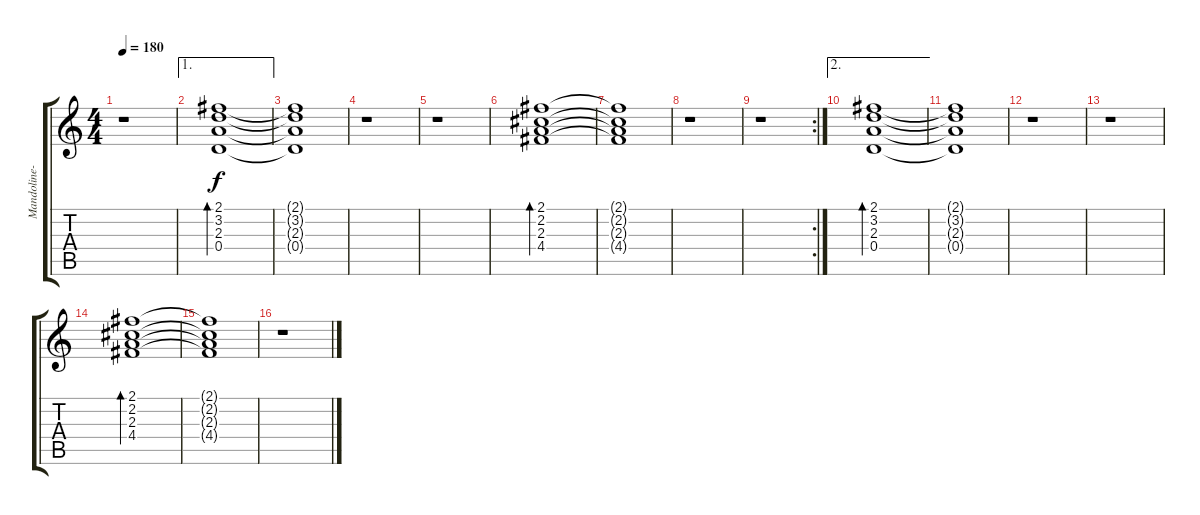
\track ("Mandoline-synth" "Mandoline-") {instrument electricguitarclean}
\staff {score tabs}
\tuning (E4 B3 G3 D3 A2 E2) {hide}
\ts (4 4)
\tempo 180
\clef g2
\ks c
r.1{dy f} |
\ae 1
(2.1 3.2 2.3 0.4).1{bd 240} |
(2.1{t} 3.2{t} 2.3{t} 0.4{t}).1 |
r.1 |
r.1 |
(2.1 2.2 2.3 4.4).1{bd 240} |
(2.1{t} 2.2{t} 2.3{t} 4.4{t}).1 |
r.1 |
\rc 2
r.1 |
\ae 2
(2.1 3.2 2.3 0.4).1{bd 240} |
(2.1{t} 3.2{t} 2.3{t} 0.4{t}).1 |
r.1 |
r.1 |
(2.1 2.2 2.3 4.4).1{bd 240} |
(2.1{t} 2.2{t} 2.3{t} 4.4{t}).1 |
r.1
